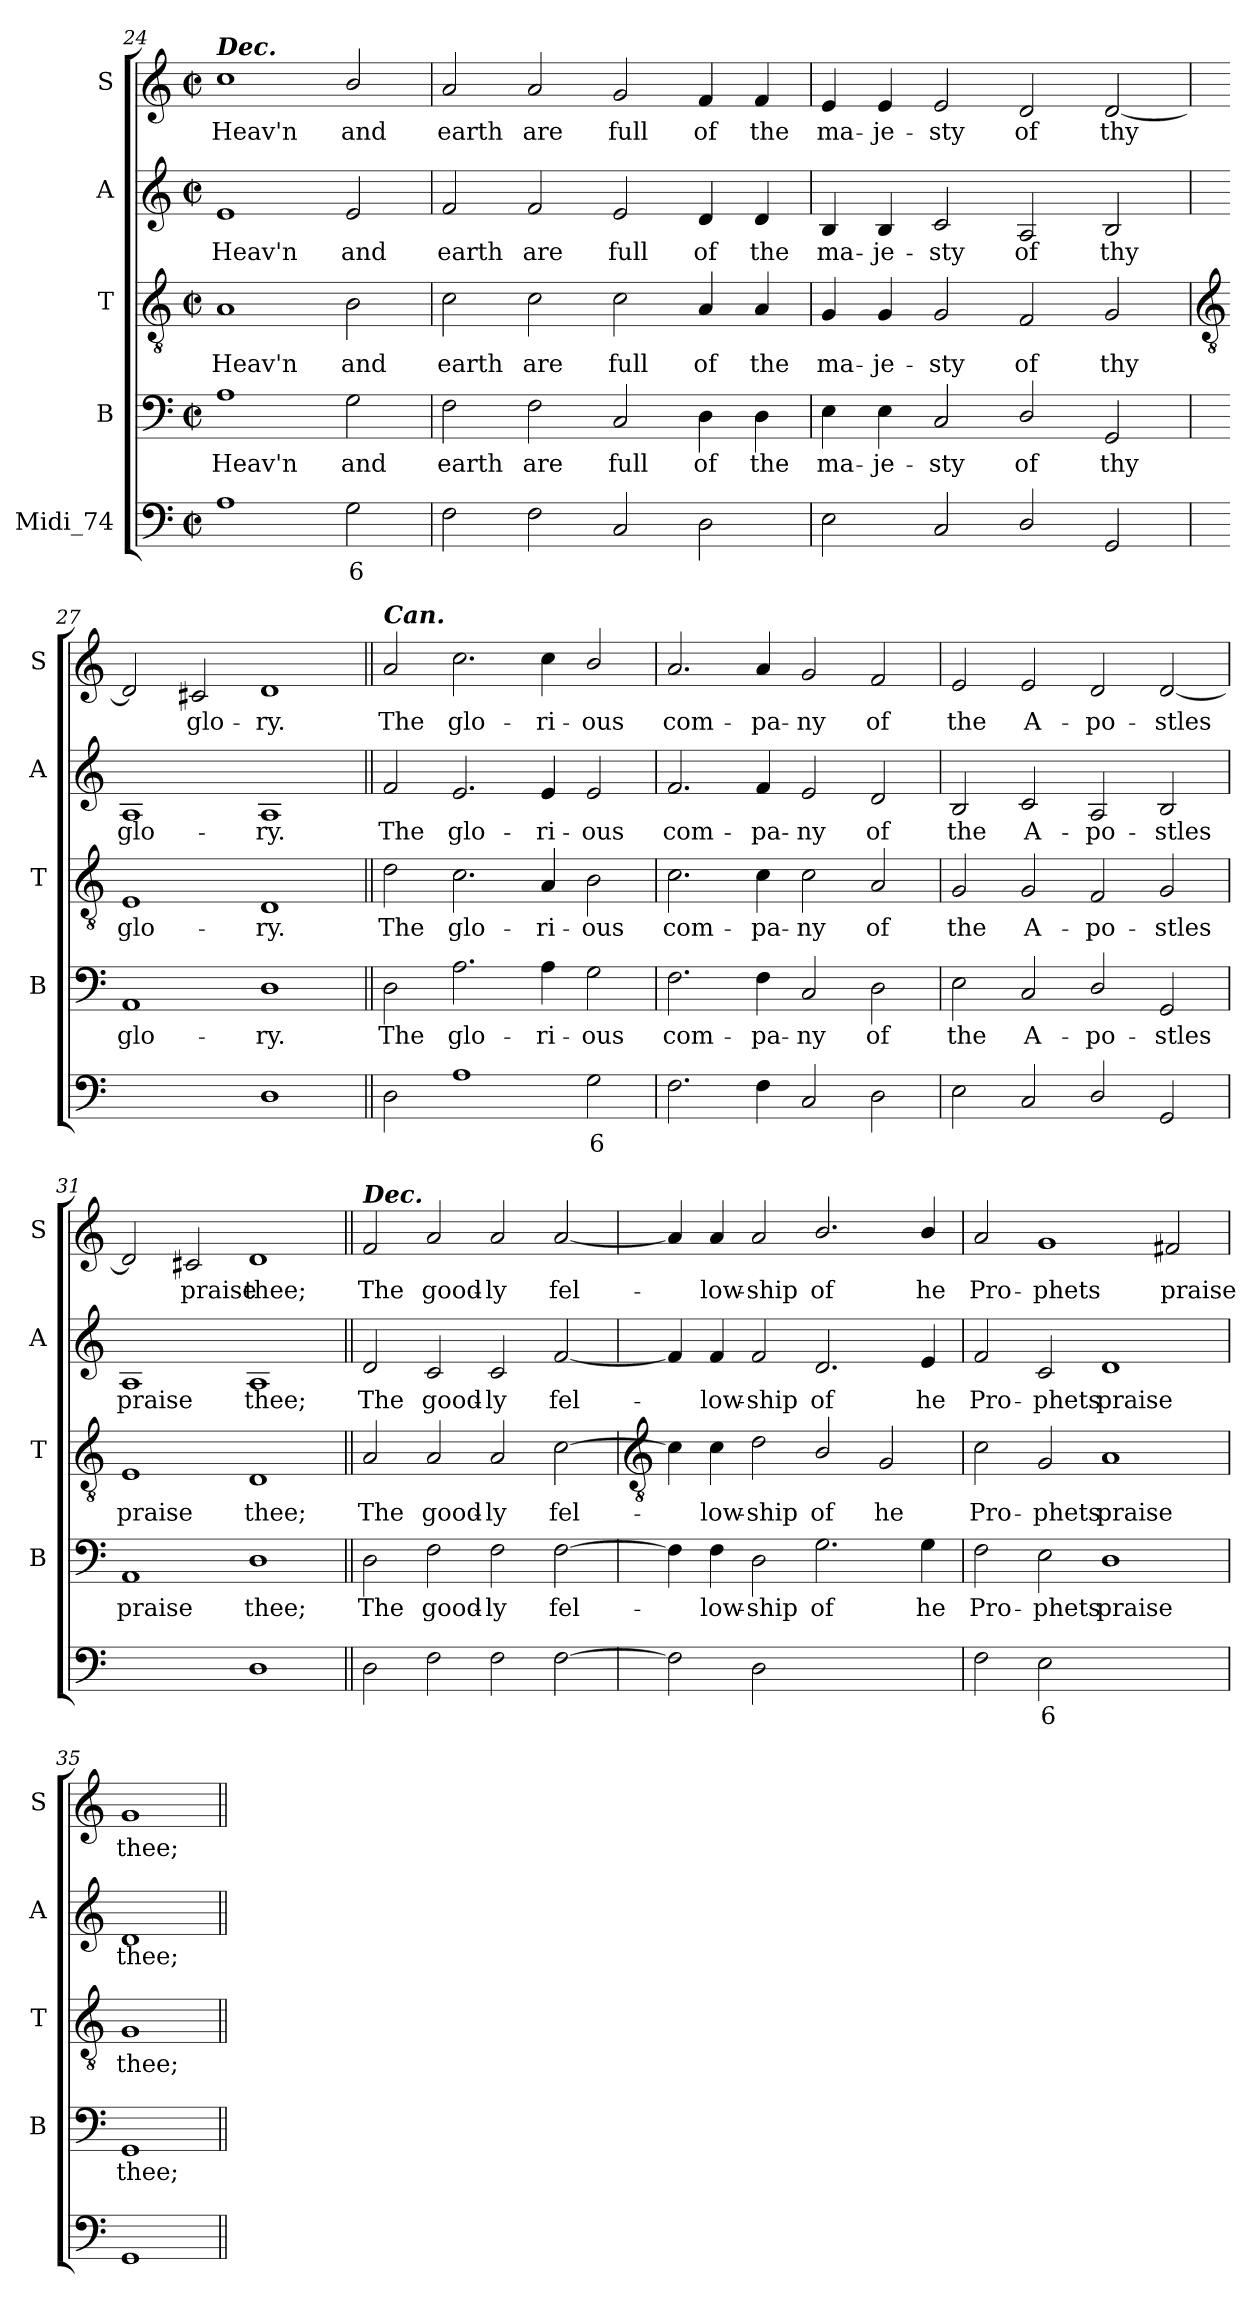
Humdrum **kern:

**kern	**text	**kern	**text	**kern	**text	**kern	**text	**kern	**text
*part5	*part5	*part4	*part4	*part3	*part3	*part2	*part2	*part1	*part1
*staff5	*staff5	*staff4	*staff4	*staff3	*staff3	*staff2	*staff2	*staff1	*staff1
*I"Midi_74	*	*I"B	*	*I"T	*	*I"A	*	*I"S	*
*	*	*I'B	*	*I'T	*	*I'A	*	*I'S	*
*clefF4	*	*clefF4	*	*clefGv2	*	*clefG2	*	*clefG2	*
*k[]	*	*k[]	*	*k[]	*	*k[]	*	*k[]	*
*C:	*	*C:	*	*C:	*	*C:	*	*C:	*
*M4/2	*	*M4/2	*	*M4/2	*	*M4/2	*	*M4/2	*
*met(c|)	*	*met(c|)	*	*met(c|)	*	*met(c|)	*	*met(c|)	*
=24	=24	=24	=24	=24	=24	=24	=24	=24	=24
!	!	!	!	!	!	!	!	!LO:TX:a:Bi:t=Dec.	!
!	!	!	!LO:LY:b	!	!LO:LY:b	!	!LO:LY:b	!	!LO:LY:b
1A	.	1A	Heav'n	1A	Heav'n	1e	Heav'n	1cc	Heav'n
!	!LO:LY:b	!	!LO:LY:b	!	!LO:LY:b	!	!LO:LY:b	!	!LO:LY:b
2G	6	2G	and	2B	and	2e	and	2b/	and
=25	=25	=25	=25	=25	=25	=25	=25	=25	=25
!	!	!	!LO:LY:b	!	!LO:LY:b	!	!LO:LY:b	!	!LO:LY:b
2F	.	2F	earth	2c	earth	2f	earth	2a	earth
!	!	!	!LO:LY:b	!	!LO:LY:b	!	!LO:LY:b	!	!LO:LY:b
2F	.	2F	are	2c	are	2f	are	2a	are
!	!	!	!LO:LY:b	!	!LO:LY:b	!	!LO:LY:b	!	!LO:LY:b
2C	.	2C	full	2c	full	2e	full	2g	full
!	!	!	!LO:LY:b	!	!LO:LY:b	!	!LO:LY:b	!	!LO:LY:b
2D	.	4D	of	4A	of	4d	of	4f	of
!	!	!	!LO:LY:b	!	!LO:LY:b	!	!LO:LY:b	!	!LO:LY:b
.	.	4D	the	4A	the	4d	the	4f	the
=26	=26	=26	=26	=26	=26	=26	=26	=26	=26
!	!	!	!LO:LY:b	!	!LO:LY:b	!	!LO:LY:b	!	!LO:LY:b
2E	.	4E	ma-	4G	ma-	4B	ma-	4e	ma-
!	!	!	!LO:LY:b	!	!LO:LY:b	!	!LO:LY:b	!	!LO:LY:b
.	.	4E	-je-	4G	-je-	4B	-je-	4e	-je-
!	!	!	!LO:LY:b	!	!LO:LY:b	!	!LO:LY:b	!	!LO:LY:b
2C	.	2C	-sty	2G	-sty	2c	-sty	2e	-sty
!	!	!	!LO:LY:b	!	!LO:LY:b	!	!LO:LY:b	!	!LO:LY:b
2D/	.	2D/	of	2F	of	2A	of	2d	of
!	!	!	!LO:LY:b	!	!LO:LY:b	!	!LO:LY:b	!	!LO:LY:b
2GG	.	2GG	thy	2G	thy	2B	thy	[2d	thy
!!LO:LB:g=z
=27	=27	=27	=27	=27	=27	=27	=27	=27	=27
*	*	*	*	*clefGv2	*	*	*	*	*
!	!LO:LY:b	!	!LO:LY:b	!	!LO:LY:b	!	!LO:LY:b	!	!
[2AAyy	4	1AA	glo-	1E	glo-	1A	glo-	2d]	.
!	!LO:LY:b	!	!	!	!	!	!	!	!LO:LY:b
2AAyy]	3	.	.	.	.	.	.	2c#X	glo-
!	!	!	!LO:LY:b	!	!LO:LY:b	!	!LO:LY:b	!	!LO:LY:b
1D	.	1D	-ry.	1D	-ry.	1A	-ry.	1d	-ry.
=28||	=28||	=28||	=28||	=28||	=28||	=28||	=28||	=28||	=28||
!	!	!	!	!	!	!	!	!LO:TX:a:Bi:t=Can.	!
!	!	!	!LO:LY:b	!	!LO:LY:b	!	!LO:LY:b	!	!LO:LY:b
2D	.	2D	The	2d	The	2f	The	2a	The
!	!	!	!LO:LY:b	!	!LO:LY:b	!	!LO:LY:b	!	!LO:LY:b
1A	.	2.A	glo-	2.c	glo-	2.e	glo-	2.cc	glo-
!	!	!	!LO:LY:b	!	!LO:LY:b	!	!LO:LY:b	!	!LO:LY:b
.	.	4A	-ri-	4A	-ri-	4e	-ri-	4cc	-ri-
!	!LO:LY:b	!	!LO:LY:b	!	!LO:LY:b	!	!LO:LY:b	!	!LO:LY:b
2G	6	2G	-ous	2B	-ous	2e	-ous	2b/	-ous
=29	=29	=29	=29	=29	=29	=29	=29	=29	=29
!	!	!	!LO:LY:b	!	!LO:LY:b	!	!LO:LY:b	!	!LO:LY:b
2.F	.	2.F	com-	2.c	com-	2.f	com-	2.a	com-
!	!	!	!LO:LY:b	!	!LO:LY:b	!	!LO:LY:b	!	!LO:LY:b
4F	.	4F	-pa-	4c	-pa-	4f	-pa-	4a	-pa-
!	!	!	!LO:LY:b	!	!LO:LY:b	!	!LO:LY:b	!	!LO:LY:b
2C	.	2C	-ny	2c	-ny	2e	-ny	2g	-ny
!	!	!	!LO:LY:b	!	!LO:LY:b	!	!LO:LY:b	!	!LO:LY:b
2D	.	2D	of	2A	of	2d	of	2f	of
=30	=30	=30	=30	=30	=30	=30	=30	=30	=30
!	!	!	!LO:LY:b	!	!LO:LY:b	!	!LO:LY:b	!	!LO:LY:b
2E	.	2E	the	2G	the	2B	the	2e	the
!	!	!	!LO:LY:b	!	!LO:LY:b	!	!LO:LY:b	!	!LO:LY:b
2C	.	2C	A-	2G	A-	2c	A-	2e	A-
!	!	!	!LO:LY:b	!	!LO:LY:b	!	!LO:LY:b	!	!LO:LY:b
2D/	.	2D/	-po-	2F	-po-	2A	-po-	2d	-po-
!	!	!	!LO:LY:b	!	!LO:LY:b	!	!LO:LY:b	!	!LO:LY:b
2GG	.	2GG	-stles	2G	-stles	2B	-stles	[2d	-stles
=31	=31	=31	=31	=31	=31	=31	=31	=31	=31
!	!LO:LY:b	!	!LO:LY:b	!	!LO:LY:b	!	!LO:LY:b	!	!
[2AAyy	4	1AA	praise	1E	praise	1A	praise	2d]	.
!	!LO:LY:b	!	!	!	!	!	!	!	!LO:LY:b
2AAyy]	3	.	.	.	.	.	.	2c#X	praise
!	!	!	!LO:LY:b	!	!LO:LY:b	!	!LO:LY:b	!	!LO:LY:b
1D	.	1D	thee;	1D	thee;	1A	thee;	1d	thee;
=32||	=32||	=32||	=32||	=32||	=32||	=32||	=32||	=32||	=32||
!	!	!	!	!	!	!	!	!LO:TX:a:Bi:t=Dec.	!
!	!	!	!LO:LY:b	!	!LO:LY:b	!	!LO:LY:b	!	!LO:LY:b
2D	.	2D	The	2A	The	2d	The	2f	The
!	!	!	!LO:LY:b	!	!LO:LY:b	!	!LO:LY:b	!	!LO:LY:b
2F	.	2F	good-	2A	good-	2c	good-	2a	good-
!	!	!	!LO:LY:b	!	!LO:LY:b	!	!LO:LY:b	!	!LO:LY:b
2F	.	2F	-ly	2A	-ly	2c	-ly	2a	-ly
!	!	!	!LO:LY:b	!	!LO:LY:b	!	!LO:LY:b	!	!LO:LY:b
[2F	.	[2F	fel-	[2c	fel-	[2f	fel-	[2a	fel-
!!LO:LB:g=z
=33	=33	=33	=33	=33	=33	=33	=33	=33	=33
*	*	*	*	*clefGv2	*	*	*	*	*
2F]	.	4F]	.	4c]	.	4f]	.	4a]	.
!	!	!	!LO:LY:b	!	!LO:LY:b	!	!LO:LY:b	!	!LO:LY:b
.	.	4F	low-	4c	low-	4f	low-	4a	low-
!	!	!	!LO:LY:b	!	!LO:LY:b	!	!LO:LY:b	!	!LO:LY:b
2D	.	2D	-ship	2d	-ship	2f	-ship	2a	-ship
!	!LO:LY:b	!	!LO:LY:b	!	!LO:LY:b	!	!LO:LY:b	!	!LO:LY:b
[2Gyy	5	2.G	of	2B/	of	2.d	of	2.b/	of
!	!LO:LY:b	!	!	!	!LO:LY:b	!	!	!	!
4Gyy_	5	.	.	2G	he	.	.	.	.
!	!LO:LY:b	!	!LO:LY:b	!	!	!	!LO:LY:b	!	!LO:LY:b
4Gyy]	6	4G	he	.	.	4e	he	4b/	he
=34	=34	=34	=34	=34	=34	=34	=34	=34	=34
!	!	!	!LO:LY:b	!	!LO:LY:b	!	!LO:LY:b	!	!LO:LY:b
2F	.	2F	Pro-	2c	Pro-	2f	Pro-	2a	Pro-
!	!LO:LY:b	!	!LO:LY:b	!	!LO:LY:b	!	!LO:LY:b	!	!LO:LY:b
2E	6	2E	-phets	2G	-phets	2c	-phets	1g	-phets
!	!LO:LY:b	!	!LO:LY:b	!	!LO:LY:b	!	!LO:LY:b	!	!
[2Dyy	4	1D	praise	1A	praise	1d	praise	.	.
!	!LO:LY:b	!	!	!	!	!	!	!	!LO:LY:b
2Dyy]	3	.	.	.	.	.	.	2f#X	praise
=35	=35	=35	=35	=35	=35	=35	=35	=35	=35
!	!	!	!LO:LY:b	!	!LO:LY:b	!	!LO:LY:b	!	!LO:LY:b
1GG	.	1GG	thee;	1G	thee;	1d	thee;	1g	thee;
=||	=||	=||	=||	=||	=||	=||	=||	=||	=||
*-	*-	*-	*-	*-	*-	*-	*-	*-	*-
